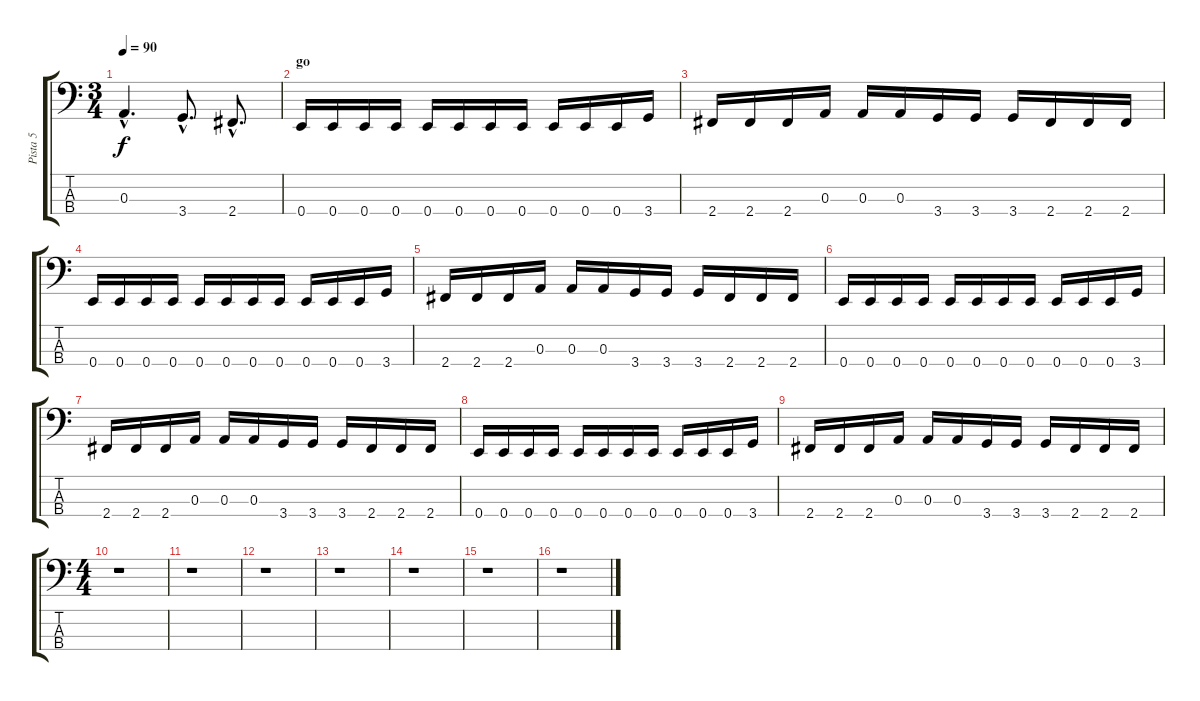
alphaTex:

\track ("Pista 5" "Pista 5") {instrument electricbasspick}
\staff {score tabs}
\tuning (G2 D2 A1 E1) {hide}
\ts (3 4)
\tempo 90
\clef f4
\ks c
0.3{hac}.4{d dy f} 3.4{hac}.8{d} 2.4{hac}.8{d} |
\section ("" "go")
0.4.16 0.4.16 0.4.16 0.4.16 0.4.16 0.4.16 0.4.16 0.4.16 0.4.16 0.4.16 0.4.16 3.4.16 |
2.4.16 2.4.16 2.4.16 0.3.16 0.3.16 0.3.16 3.4.16 3.4.16 3.4.16 2.4.16 2.4.16 2.4.16 |
0.4.16 0.4.16 0.4.16 0.4.16 0.4.16 0.4.16 0.4.16 0.4.16 0.4.16 0.4.16 0.4.16 3.4.16 |
2.4.16 2.4.16 2.4.16 0.3.16 0.3.16 0.3.16 3.4.16 3.4.16 3.4.16 2.4.16 2.4.16 2.4.16 |
0.4.16 0.4.16 0.4.16 0.4.16 0.4.16 0.4.16 0.4.16 0.4.16 0.4.16 0.4.16 0.4.16 3.4.16 |
2.4.16 2.4.16 2.4.16 0.3.16 0.3.16 0.3.16 3.4.16 3.4.16 3.4.16 2.4.16 2.4.16 2.4.16 |
0.4.16 0.4.16 0.4.16 0.4.16 0.4.16 0.4.16 0.4.16 0.4.16 0.4.16 0.4.16 0.4.16 3.4.16 |
2.4.16 2.4.16 2.4.16 0.3.16 0.3.16 0.3.16 3.4.16 3.4.16 3.4.16 2.4.16 2.4.16 2.4.16 |
\ts (4 4)
r.1 |
r.1 |
r.1 |
r.1 |
r.1 |
r.1 |
r.1
